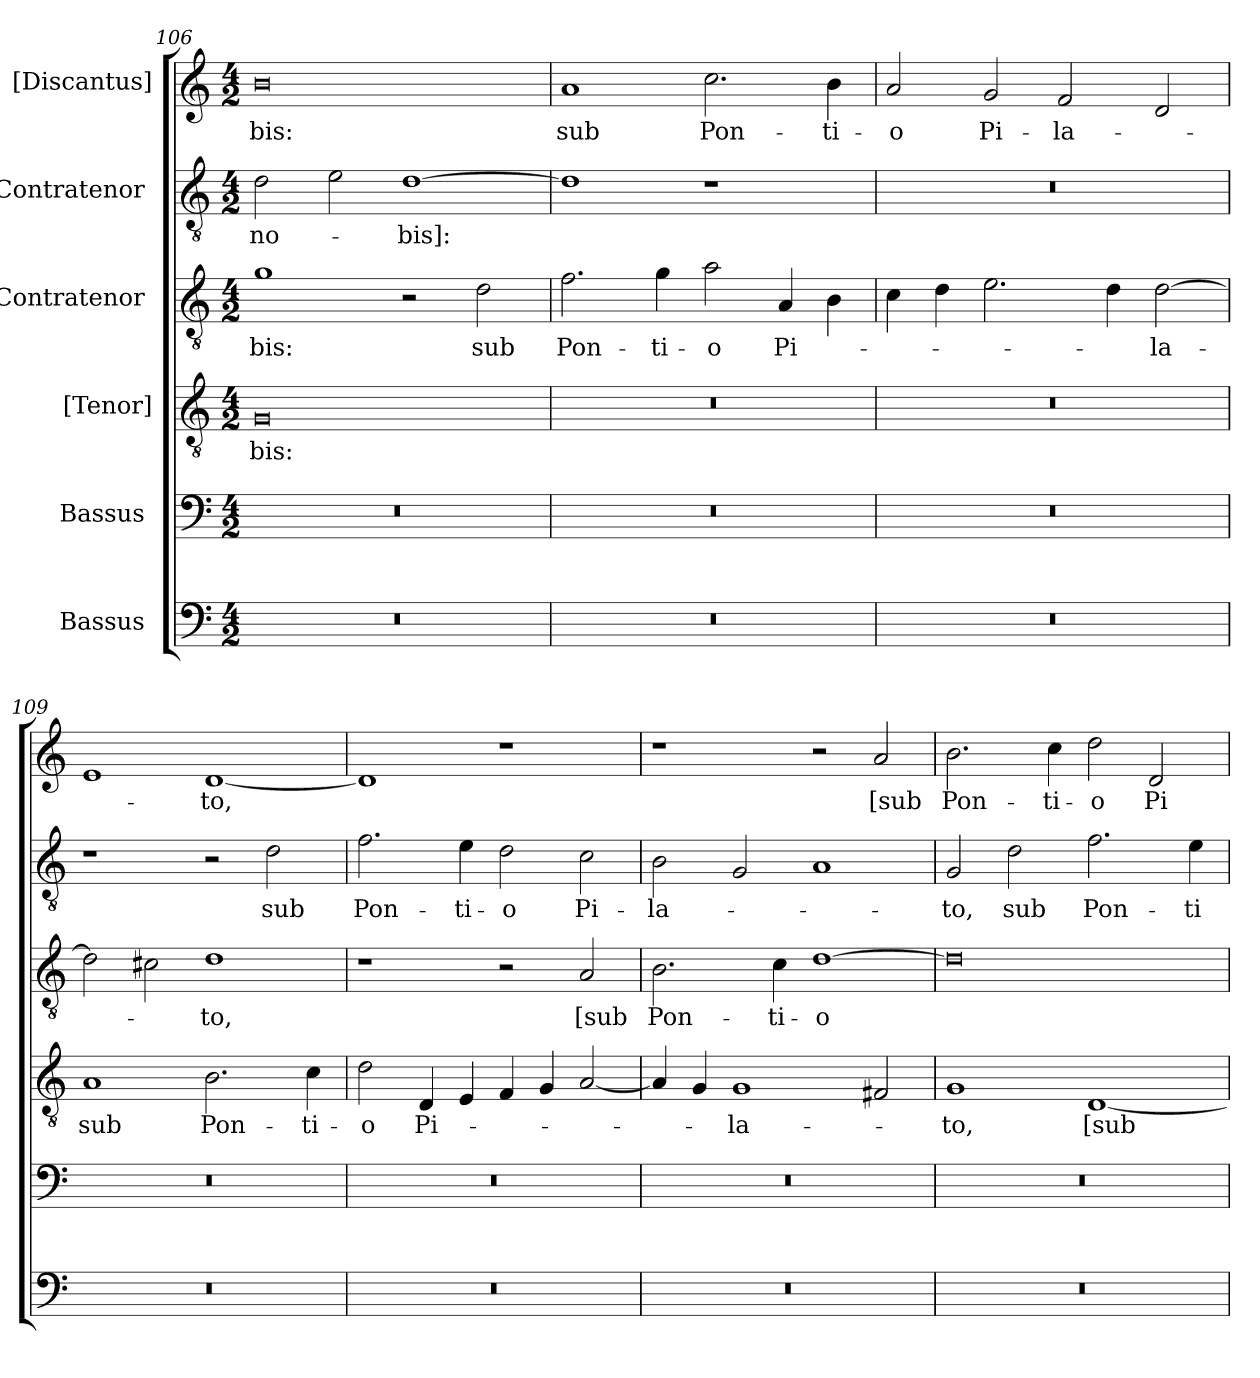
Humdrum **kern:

**kern	**kern	**kern	**text	**kern	**text	**kern	**text	**kern	**text
*part6	*part5	*part4	*part4	*part3	*part3	*part2	*part2	*part1	*part1
*staff6	*staff5	*staff4	*staff4	*staff3	*staff3	*staff2	*staff2	*staff1	*staff1
*I"Bassus [2]	*I"Bassus [1]	*I"[Tenor]	*	*I"Contratenor [2]	*	*I"Contratenor [1]	*	*I"[Discantus]	*
*clefF4	*clefF4	*clefGv2	*	*clefGv2	*	*clefGv2	*	*clefG2	*
*k[]	*k[]	*k[]	*	*k[]	*	*k[]	*	*k[]	*
*M4/2	*M4/2	*M4/2	*	*M4/2	*	*M4/2	*	*M4/2	*
=106	=106	=106	=106	=106	=106	=106	=106	=106	=106
0r	0r	0G/	-bis:	1g\	-bis:	2d\	no-	0b\	-bis:
.	.	.	.	.	.	2e\	.	.	.
.	.	.	.	2r	.	[1d\	-bis]:	.	.
.	.	.	.	2d\	sub	.	.	.	.
=107	=107	=107	=107	=107	=107	=107	=107	=107	=107
0r	0r	0r	.	2.f\	Pon-	1d\]	.	1a/	sub
.	.	.	.	4g\	-ti-	.	.	.	.
.	.	.	.	2a\	-o	1r	.	2.cc\	Pon-
.	.	.	.	4A/	Pi-	.	.	.	.
.	.	.	.	4B\	.	.	.	4b\	-ti-
=108	=108	=108	=108	=108	=108	=108	=108	=108	=108
0r	0r	0r	.	4c\	.	0r	.	2a/	-o
.	.	.	.	4d\	.	.	.	.	.
.	.	.	.	2.e\	.	.	.	2g/	Pi-
.	.	.	.	.	.	.	.	2f/	-la-
.	.	.	.	4d\	.	.	.	.	.
.	.	.	.	[2d\	-la-	.	.	2d/	.
=109	=109	=109	=109	=109	=109	=109	=109	=109	=109
0r	0r	1A/	sub	2d\]	.	1r	.	1e/	.
.	.	.	.	2c#X\	.	.	.	.	.
.	.	2.B\	Pon-	1d\	-to,	2r	.	[1d/	-to,
.	.	.	.	.	.	2d\	sub	.	.
.	.	4c\	-ti-	.	.	.	.	.	.
=110	=110	=110	=110	=110	=110	=110	=110	=110	=110
0r	0r	2d\	-o	1r	.	2.f\	Pon-	1d/]	.
.	.	4D/	Pi-	.	.	.	.	.	.
.	.	4E/	.	.	.	4e\	-ti-	.	.
.	.	4F/	.	2r	.	2d\	-o	1r	.
.	.	4G/	.	.	.	.	.	.	.
.	.	[2A/	.	2A/	[sub	2c\	Pi-	.	.
=111	=111	=111	=111	=111	=111	=111	=111	=111	=111
0r	0r	4A/]	.	2.B\	Pon-	2B\	-la-	1r	.
.	.	4G/	.	.	.	.	.	.	.
.	.	1G/	-la-	.	.	2G/	.	.	.
.	.	.	.	4c\	-ti-	.	.	.	.
.	.	.	.	[1d\	-o	1A/	.	2r	.
.	.	2F#X/	.	.	.	.	.	2a/	[sub
=112	=112	=112	=112	=112	=112	=112	=112	=112	=112
0r	0r	1G/	-to,	0d\]	.	2G/	-to,	2.b\	Pon-
.	.	.	.	.	.	2d\	sub	.	.
.	.	.	.	.	.	.	.	4cc\	-ti-
.	.	[1D/	[sub	.	.	2.f\	Pon-	2dd\	-o
.	.	.	.	.	.	.	.	2d/	Pi-
.	.	.	.	.	.	4e\	-ti-	.	.
=	=	=	=	=	=	=	=	=	=
*-	*-	*-	*-	*-	*-	*-	*-	*-	*-
